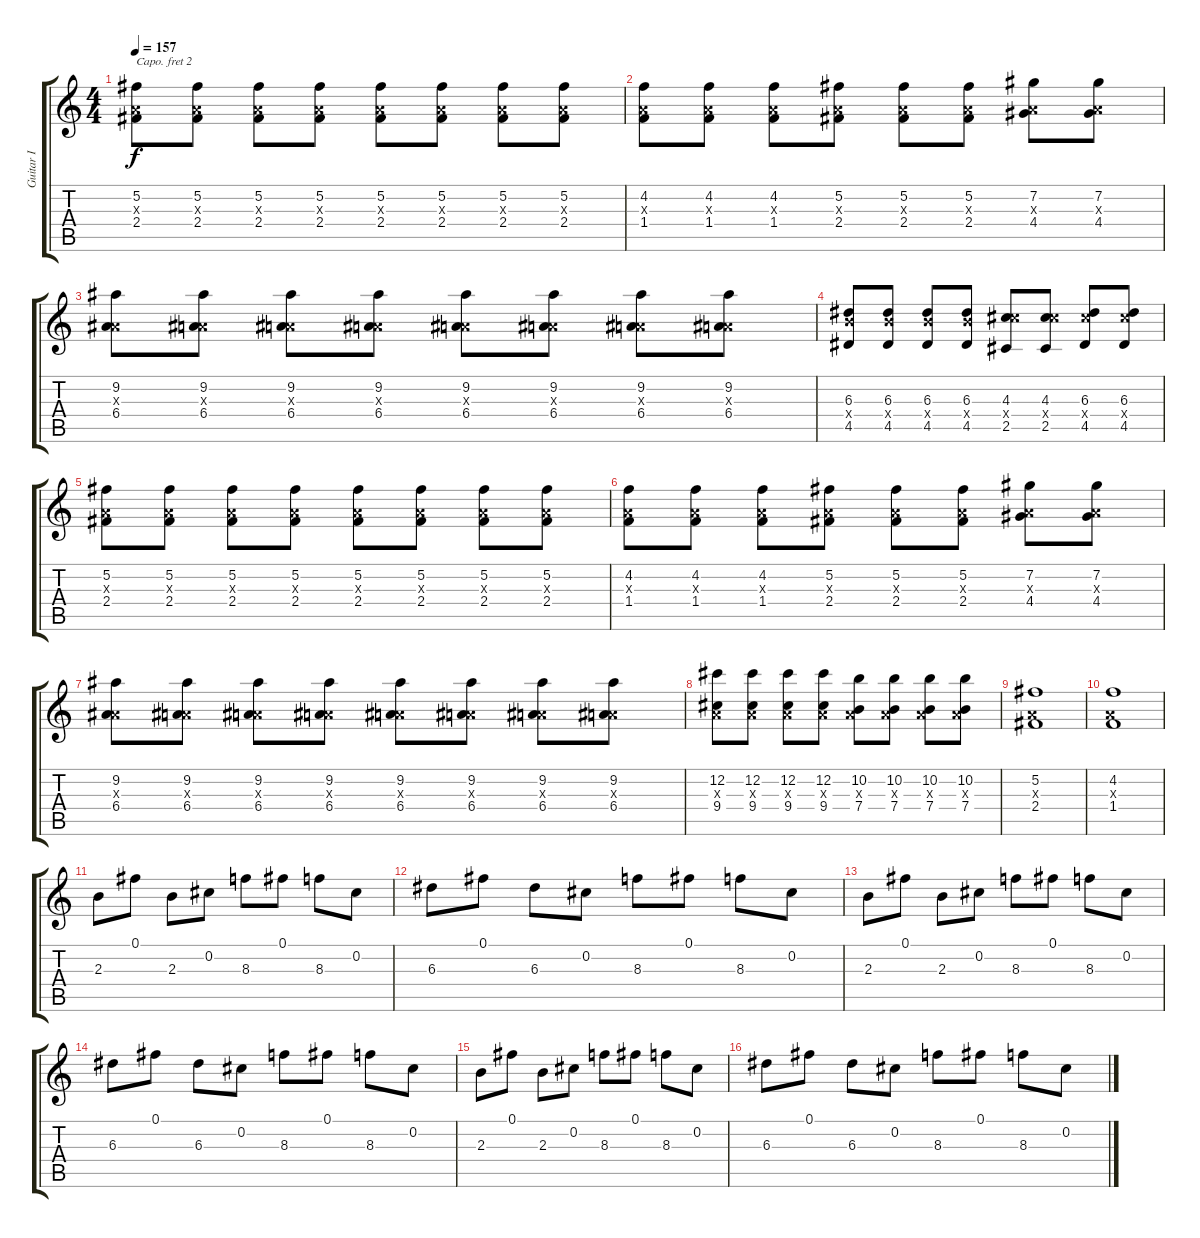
\track ("Guitar I" "Guitar I") {instrument electricguitarjazz}
\staff {score tabs}
\capo 2
\tuning (E4 B3 G3 D3 A2 E2) {hide}
\ts (4 4)
\tempo 157
\clef g2
\ks c
(5.2 0.3{x} 2.4).8{dy f} (5.2 0.3{x} 2.4).8 (5.2 0.3{x} 2.4).8 (5.2 0.3{x} 2.4).8 (5.2 0.3{x} 2.4).8 (5.2 0.3{x} 2.4).8 (5.2 0.3{x} 2.4).8 (5.2 0.3{x} 2.4).8 |
(4.2 0.3{x} 1.4).8 (4.2 0.3{x} 1.4).8 (4.2 0.3{x} 1.4).8 (5.2 0.3{x} 2.4).8 (5.2 0.3{x} 2.4).8 (5.2 0.3{x} 2.4).8 (7.2 0.3{x} 4.4).8 (7.2 0.3{x} 4.4).8 |
(9.2 0.3{x} 6.4).8 (9.2 0.3{x} 6.4).8 (9.2 0.3{x} 6.4).8 (9.2 0.3{x} 6.4).8 (9.2 0.3{x} 6.4).8 (9.2 0.3{x} 6.4).8 (9.2 0.3{x} 6.4).8 (9.2 0.3{x} 6.4).8 |
(6.3 7.4{x} 4.5).8 (6.3 7.4{x} 4.5).8 (6.3 7.4{x} 4.5).8 (6.3 7.4{x} 4.5).8 (4.3 9.4{x} 2.5).8 (4.3 9.4{x} 2.5).8 (6.3 9.4{x} 4.5).8 (6.3 9.4{x} 4.5).8 |
(5.2 0.3{x} 2.4).8 (5.2 0.3{x} 2.4).8 (5.2 0.3{x} 2.4).8 (5.2 0.3{x} 2.4).8 (5.2 0.3{x} 2.4).8 (5.2 0.3{x} 2.4).8 (5.2 0.3{x} 2.4).8 (5.2 0.3{x} 2.4).8 |
(4.2 0.3{x} 1.4).8 (4.2 0.3{x} 1.4).8 (4.2 0.3{x} 1.4).8 (5.2 0.3{x} 2.4).8 (5.2 0.3{x} 2.4).8 (5.2 0.3{x} 2.4).8 (7.2 0.3{x} 4.4).8 (7.2 0.3{x} 4.4).8 |
(9.2 0.3{x} 6.4).8 (9.2 0.3{x} 6.4).8 (9.2 0.3{x} 6.4).8 (9.2 0.3{x} 6.4).8 (9.2 0.3{x} 6.4).8 (9.2 0.3{x} 6.4).8 (9.2 0.3{x} 6.4).8 (9.2 0.3{x} 6.4).8 |
(12.2 0.3{x} 9.4).8 (12.2 0.3{x} 9.4).8 (12.2 0.3{x} 9.4).8 (12.2 0.3{x} 9.4).8 (10.2 0.3{x} 7.4).8 (10.2 0.3{x} 7.4).8 (10.2 0.3{x} 7.4).8 (10.2 0.3{x} 7.4).8 |
(5.2 0.3{x} 2.4).1 |
(4.2 0.3{x} 1.4).1 |
2.3.8{volume 8 instrument electricguitarjazz} 0.1.8 2.3.8 0.2.8 8.3.8 0.1.8 8.3.8 0.2.8 |
6.3.8 0.1.8 6.3.8 0.2.8 8.3.8 0.1.8 8.3.8 0.2.8 |
2.3.8 0.1.8 2.3.8 0.2.8 8.3.8 0.1.8 8.3.8 0.2.8 |
6.3.8 0.1.8 6.3.8 0.2.8 8.3.8 0.1.8 8.3.8 0.2.8 |
2.3.8 0.1.8 2.3.8 0.2.8 8.3.8 0.1.8 8.3.8 0.2.8 |
6.3.8 0.1.8 6.3.8 0.2.8 8.3.8 0.1.8 8.3.8 0.2.8
